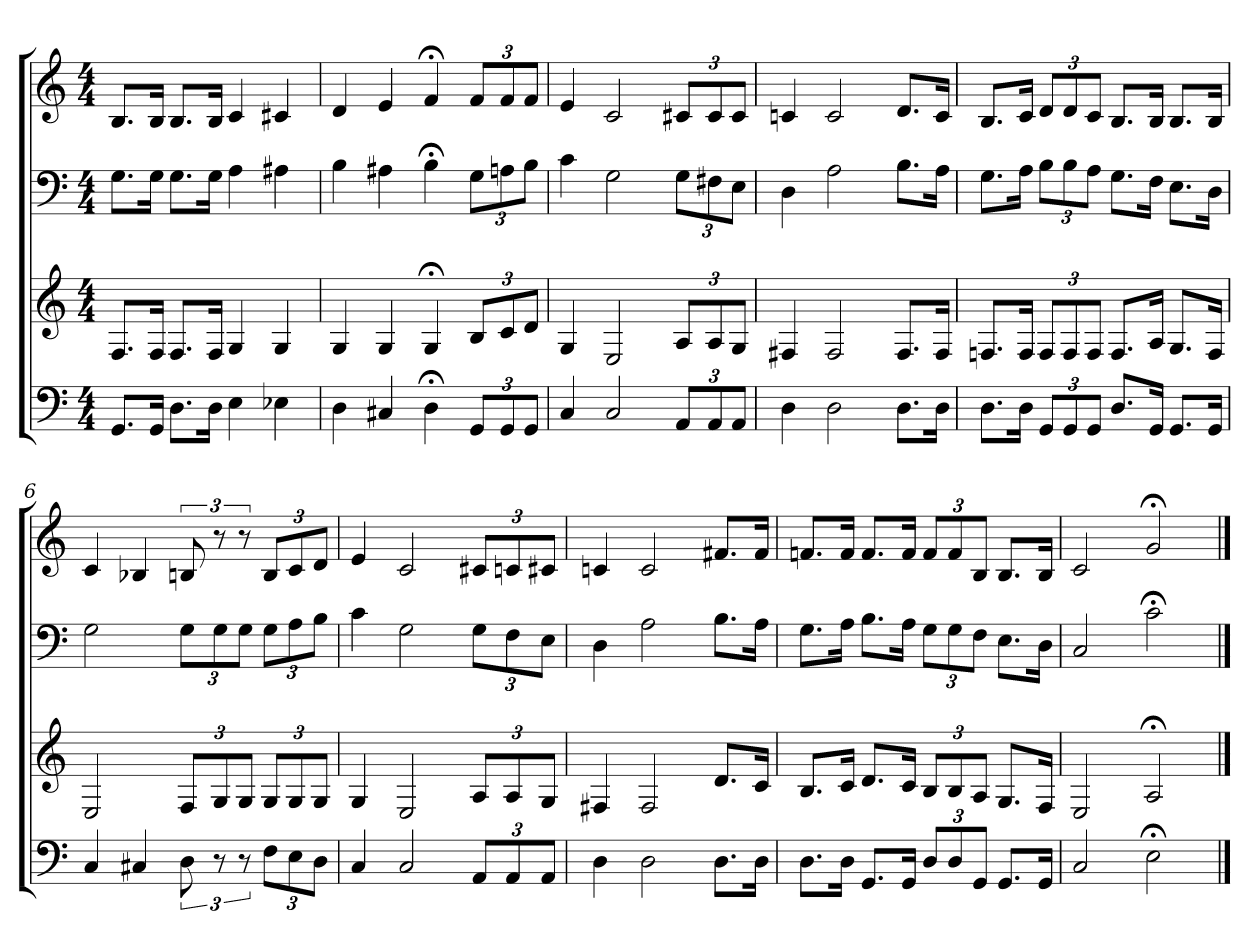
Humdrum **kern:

**kern	**kern	**kern	**kern
*part4	*part3	*part2	*part1
*staff4	*staff3	*staff2	*staff1
*M4/4	*M4/4	*M4/4	*M4/4
=1	=1	=1	=1
8.GGL	8.FL	8.GL	8.BL
16GGJk	16FJk	16GJk	16BJk
8.DL	8.FL	8.GL	8.BL
16DJk	16FJk	16GJk	16BJk
4E	4G	4A	4c
4E-X	4G	4A#X	4c#X
=2	=2	=2	=2
4D	4G	4B	4d
4C#X	4G	4A#X	4e
4D;<	4G;<	4B;<	4f;<
12GGL	12BL	12GL	12fL
12GG	12c	12An	12f
12GGJ	12dJ	12BJ	12fJ
=3	=3	=3	=3
4C	4G	4c	4e
2C	2E	2G	2c
12AAL	12AL	12GL	12c#XL
12AA	12A	12F#X	12c#
12AAJ	12GJ	12EJ	12c#J
=4	=4	=4	=4
4D	4F#X	4D	4cn
2D	2F#	2A	2c
8.DL	8.F#L	8.BL	8.dL
16DJk	16F#Jk	16AJk	16cJk
=5	=5	=5	=5
8.DL	8.FnL	8.GL	8.BL
16DJk	16FJk	16AJk	16cJk
12GGL	12FL	12BL	12dL
12GG	12F	12B	12d
12GGJ	12FJ	12AJ	12cJ
8.DL	8.FL	8.GL	8.BL
16GGJk	16AJk	16FJk	16BJk
8.GGL	8.GL	8.EL	8.BL
16GGJk	16FJk	16DJk	16BJk
=6	=6	=6	=6
4C	2E	2G	4c
4C#X	.	.	4B-X
12D	12FL	12GL	12Bn
12r	12G	12G	12r
12r	12GJ	12GJ	12r
12FL	12GL	12GL	12BL
12E	12G	12A	12c
12DJ	12GJ	12BJ	12dJ
=7	=7	=7	=7
4C	4G	4c	4e
2C	2E	2G	2c
12AAL	12AL	12GL	12c#XL
12AA	12A	12F	12cn
12AAJ	12GJ	12EJ	12c#XJ
=8	=8	=8	=8
4D	4F#X	4D	4cn
2D	2F#	2A	2c
8.DL	8.dL	8.BL	8.f#XL
16DJk	16cJk	16AJk	16f#Jk
=9	=9	=9	=9
8.DL	8.BL	8.GL	8.fnL
16DJk	16cJk	16AJk	16fJk
8.GGL	8.dL	8.BL	8.fL
16GGJk	16cJk	16AJk	16fJk
12DL	12BL	12GL	12fL
12D	12B	12G	12f
12GGJ	12AJ	12FJ	12BJ
8.GGL	8.GL	8.EL	8.BL
16GGJk	16FJk	16DJk	16BJk
=10	=10	=10	=10
2C	2E	2C	2c
2E;<	2A;<	2c;<	2g;<
==	==	==	==
*-	*-	*-	*-
